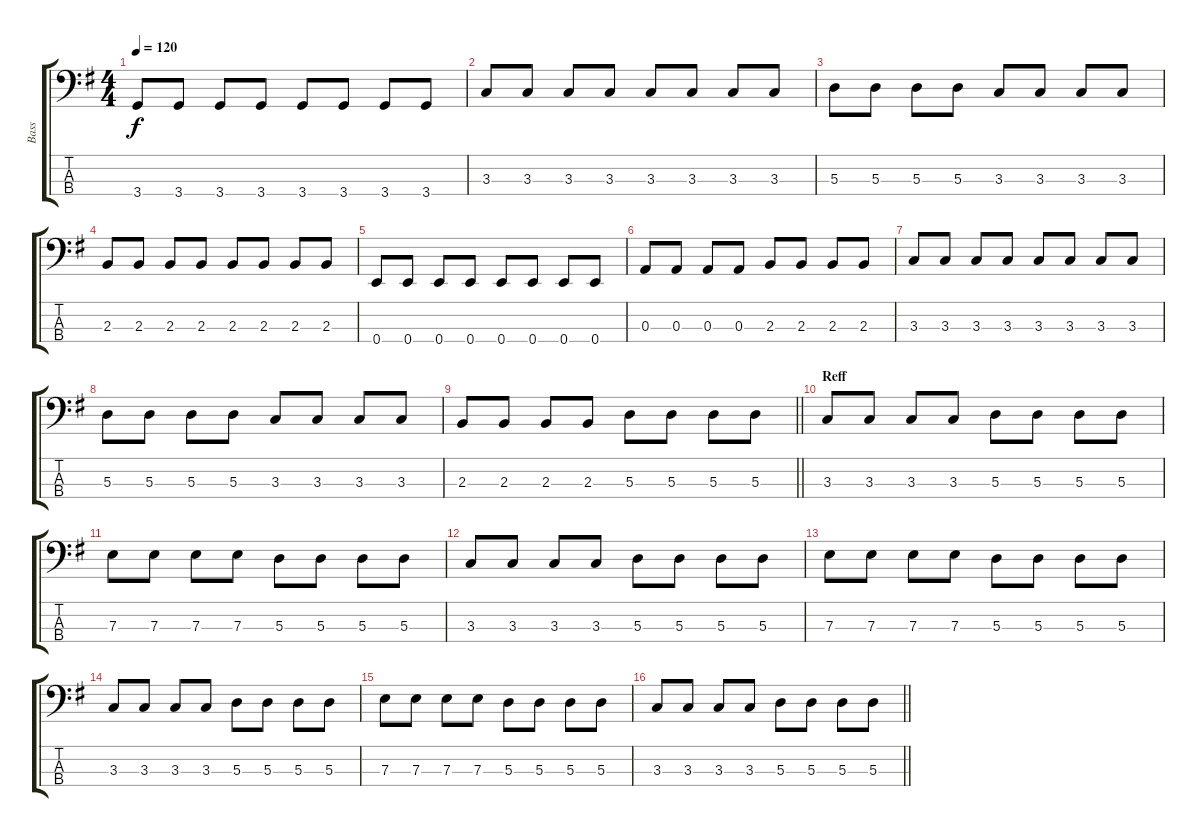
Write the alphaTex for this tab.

\track ("Bass" "Bass") {instrument electricbassfinger}
\staff {score tabs}
\tuning (G2 D2 A1 E1) {hide}
\ts (4 4)
\tempo 120
\clef f4
\ks g
3.4.8{dy f} 3.4.8 3.4.8 3.4.8 3.4.8 3.4.8 3.4.8 3.4.8 |
3.3.8 3.3.8 3.3.8 3.3.8 3.3.8 3.3.8 3.3.8 3.3.8 |
5.3.8 5.3.8 5.3.8 5.3.8 3.3.8 3.3.8 3.3.8 3.3.8 |
2.3.8 2.3.8 2.3.8 2.3.8 2.3.8 2.3.8 2.3.8 2.3.8 |
0.4.8 0.4.8 0.4.8 0.4.8 0.4.8 0.4.8 0.4.8 0.4.8 |
0.3.8 0.3.8 0.3.8 0.3.8 2.3.8 2.3.8 2.3.8 2.3.8 |
3.3.8 3.3.8 3.3.8 3.3.8 3.3.8 3.3.8 3.3.8 3.3.8 |
5.3.8 5.3.8 5.3.8 5.3.8 3.3.8 3.3.8 3.3.8 3.3.8 |
\barLineRight lightlight
2.3.8 2.3.8 2.3.8 2.3.8 5.3.8 5.3.8 5.3.8 5.3.8 |
\section ("" "Reff")
3.3.8 3.3.8 3.3.8 3.3.8 5.3.8 5.3.8 5.3.8 5.3.8 |
7.3.8 7.3.8 7.3.8 7.3.8 5.3.8 5.3.8 5.3.8 5.3.8 |
3.3.8 3.3.8 3.3.8 3.3.8 5.3.8 5.3.8 5.3.8 5.3.8 |
7.3.8 7.3.8 7.3.8 7.3.8 5.3.8 5.3.8 5.3.8 5.3.8 |
3.3.8 3.3.8 3.3.8 3.3.8 5.3.8 5.3.8 5.3.8 5.3.8 |
7.3.8 7.3.8 7.3.8 7.3.8 5.3.8 5.3.8 5.3.8 5.3.8 |
\barLineRight lightlight
3.3.8 3.3.8 3.3.8 3.3.8 5.3.8 5.3.8 5.3.8 5.3.8
